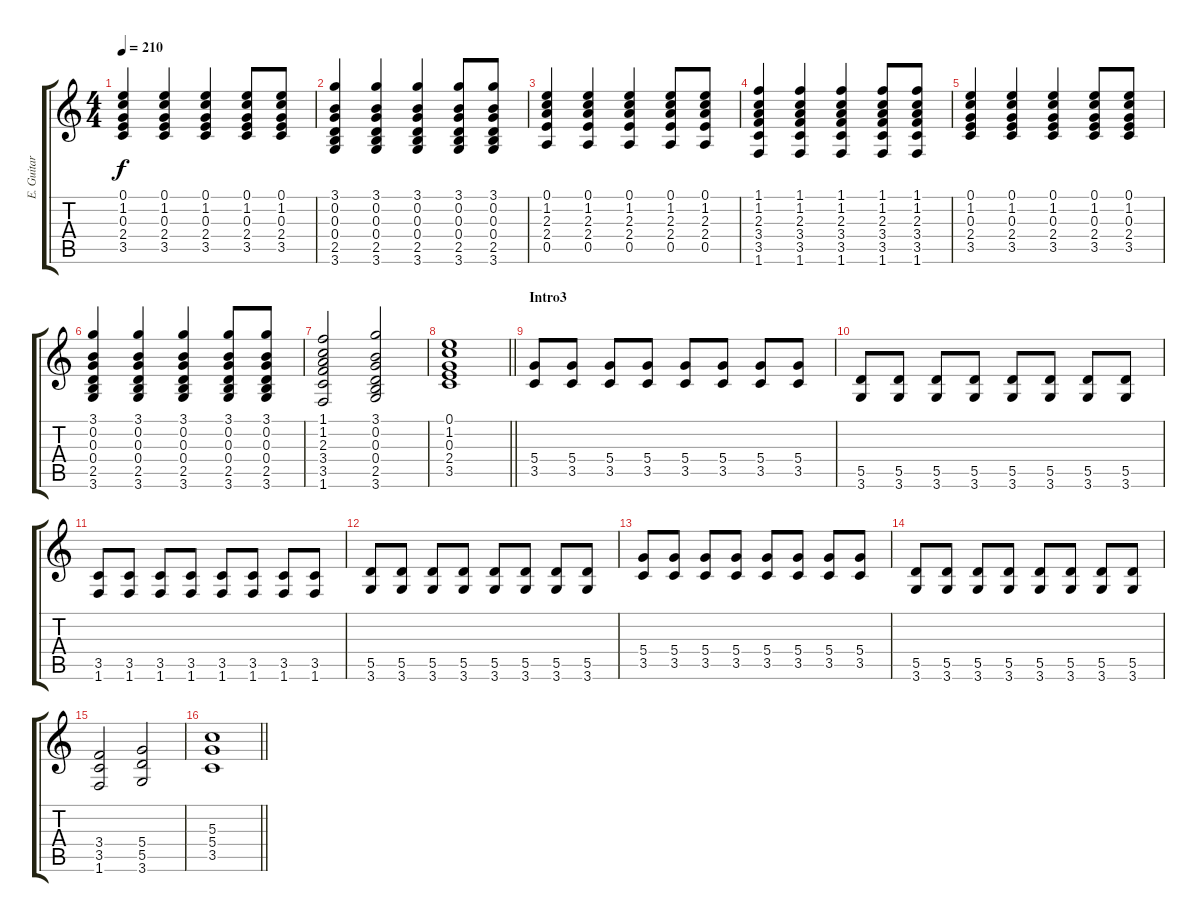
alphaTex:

\track ("E. Guitar II" "E. Guitar ") {instrument overdrivenguitar}
\staff {score tabs}
\tuning (E4 B3 G3 D3 A2 E2) {hide}
\ts (4 4)
\tempo 210
\clef g2
\ks c
(0.1 1.2 0.3 2.4 3.5).4{dy f} (0.1 1.2 0.3 2.4 3.5).4 (0.1 1.2 0.3 2.4 3.5).4 (0.1 1.2 0.3 2.4 3.5).8 (0.1 1.2 0.3 2.4 3.5).8 |
(3.1 0.2 0.3 0.4 2.5 3.6).4 (3.1 0.2 0.3 0.4 2.5 3.6).4 (3.1 0.2 0.3 0.4 2.5 3.6).4 (3.1 0.2 0.3 0.4 2.5 3.6).8 (3.1 0.2 0.3 0.4 2.5 3.6).8 |
(0.1 1.2 2.3 2.4 0.5).4 (0.1 1.2 2.3 2.4 0.5).4 (0.1 1.2 2.3 2.4 0.5).4 (0.1 1.2 2.3 2.4 0.5).8 (0.1 1.2 2.3 2.4 0.5).8 |
(1.1 1.2 2.3 3.4 3.5 1.6).4 (1.1 1.2 2.3 3.4 3.5 1.6).4 (1.1 1.2 2.3 3.4 3.5 1.6).4 (1.1 1.2 2.3 3.4 3.5 1.6).8 (1.1 1.2 2.3 3.4 3.5 1.6).8 |
(0.1 1.2 0.3 2.4 3.5).4 (0.1 1.2 0.3 2.4 3.5).4 (0.1 1.2 0.3 2.4 3.5).4 (0.1 1.2 0.3 2.4 3.5).8 (0.1 1.2 0.3 2.4 3.5).8 |
(3.1 0.2 0.3 0.4 2.5 3.6).4 (3.1 0.2 0.3 0.4 2.5 3.6).4 (3.1 0.2 0.3 0.4 2.5 3.6).4 (3.1 0.2 0.3 0.4 2.5 3.6).8 (3.1 0.2 0.3 0.4 2.5 3.6).8 |
(1.1 1.2 2.3 3.4 3.5 1.6).2 (3.1 0.2 0.3 0.4 2.5 3.6).2 |
\barLineRight lightlight
(0.1 1.2 0.3 2.4 3.5).1 |
\section ("" "Intro3")
(5.4 3.5).8 (5.4 3.5).8 (5.4 3.5).8 (5.4 3.5).8 (5.4 3.5).8 (5.4 3.5).8 (5.4 3.5).8 (5.4 3.5).8 |
(5.5 3.6).8 (5.5 3.6).8 (5.5 3.6).8 (5.5 3.6).8 (5.5 3.6).8 (5.5 3.6).8 (5.5 3.6).8 (5.5 3.6).8 |
(3.5 1.6).8 (3.5 1.6).8 (3.5 1.6).8 (3.5 1.6).8 (3.5 1.6).8 (3.5 1.6).8 (3.5 1.6).8 (3.5 1.6).8 |
(5.5 3.6).8 (5.5 3.6).8 (5.5 3.6).8 (5.5 3.6).8 (5.5 3.6).8 (5.5 3.6).8 (5.5 3.6).8 (5.5 3.6).8 |
(5.4 3.5).8 (5.4 3.5).8 (5.4 3.5).8 (5.4 3.5).8 (5.4 3.5).8 (5.4 3.5).8 (5.4 3.5).8 (5.4 3.5).8 |
(5.5 3.6).8 (5.5 3.6).8 (5.5 3.6).8 (5.5 3.6).8 (5.5 3.6).8 (5.5 3.6).8 (5.5 3.6).8 (5.5 3.6).8 |
(3.4 3.5 1.6).2 (5.4 5.5 3.6).2 |
\barLineRight lightlight
(5.3 5.4 3.5).1
